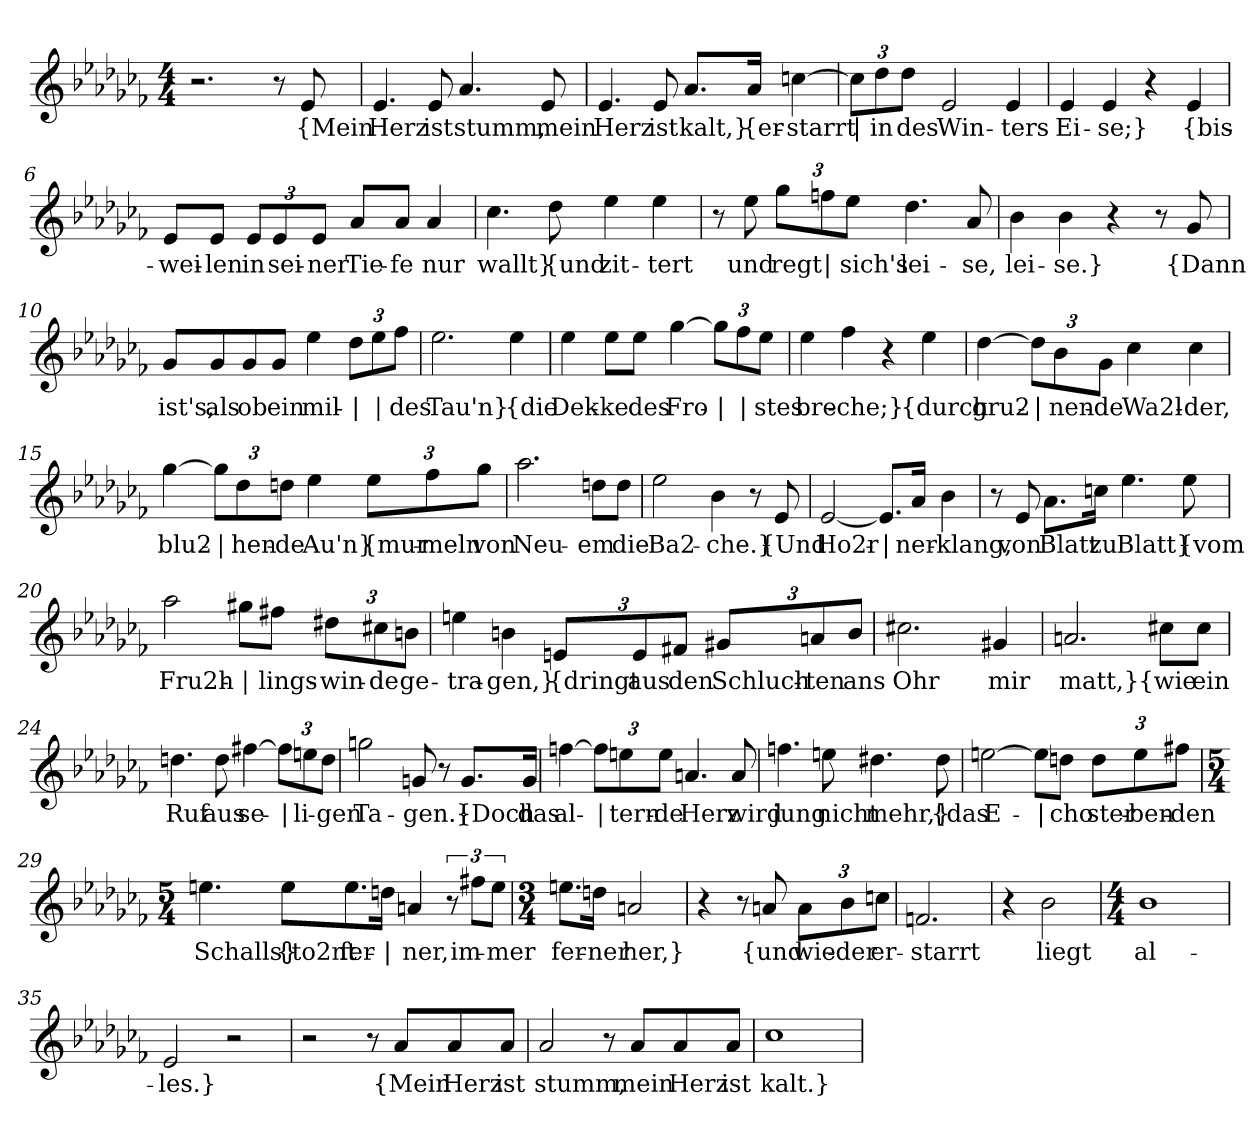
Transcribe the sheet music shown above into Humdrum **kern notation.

**kern	**text
*part1	*part1
*staff1	*staff1
*clefG2	*
*k[b-e-a-d-g-c-f-]	*
*M4/4	*
=1	=1
2.r	.
8r	.
!	!LO:LY:b
8e-/	{Mein
=2	=2
!	!LO:LY:b
4.e-/	Herz
!	!LO:LY:b
8e-/	ist
!	!LO:LY:b
4.a-/	stumm,
!	!LO:LY:b
8e-/	mein
=3	=3
!	!LO:LY:b
4.e-/	Herz
!	!LO:LY:b
8e-/	ist
!	!LO:LY:b
8.a-/L	kalt,}
!	!LO:LY:b
16a-/Jk	{er-
!	!LO:LY:b
[4ccn\	-starrt
=4	=4
*Xbrackettup	*
!	!LO:LY:b
12cc\L]	|
!	!LO:LY:b
12dd-\	in
!	!LO:LY:b
12dd-\J	des
!	!LO:LY:b
2e-/	Win-
!	!LO:LY:b
4e-/	-ters
!!LO:LB:g=z
=5	=5
!	!LO:LY:b
4e-/	Ei-
!	!LO:LY:b
4e-/	-se;}
4r	.
!	!LO:LY:b
4e-/	{bis-
=6	=6
!	!LO:LY:b
8e-/L	-wei-
!	!LO:LY:b
8e-/J	-len
!	!LO:LY:b
12e-/L	in
!	!LO:LY:b
12e-/	sei-
!	!LO:LY:b
12e-/J	-ner
!	!LO:LY:b
8a-/L	Tie-
!	!LO:LY:b
8a-/J	-fe
!	!LO:LY:b
4a-/	nur
=7	=7
!	!LO:LY:b
4.cc-\	wallt}
!	!LO:LY:b
8dd-\	{und
!	!LO:LY:b
4ee-\	zit-
!	!LO:LY:b
4ee-\	-tert
!!LO:LB:g=z
=8	=8
8r	.
!	!LO:LY:b
8ee-\	und
!	!LO:LY:b
12gg-\L	regt
!	!LO:LY:b
12ffn\	|
!	!LO:LY:b
12ee-\J	sich's
!	!LO:LY:b
4.dd-\	lei-
!	!LO:LY:b
8a-/	-se,
=9	=9
!	!LO:LY:b
4b-\	lei-
!	!LO:LY:b
4b-\	-se.}
4r	.
8r	.
!	!LO:LY:b
8g-/	{Dann
=10	=10
!	!LO:LY:b
8g-/L	ist's,
!	!LO:LY:b
8g-/	als
!	!LO:LY:b
8g-/	ob
!	!LO:LY:b
8g-/J	ein
!	!LO:LY:b
4ee-\	mil-
!	!LO:LY:b
12dd-\L	|
!	!LO:LY:b
12ee-\	|
!	!LO:LY:b
12ff-\J	-des
=11	=11
!	!LO:LY:b
2.ee-\	Tau'n}
!	!LO:LY:b
4ee-\	{die
!!LO:LB:g=z
=12	=12
!	!LO:LY:b
4ee-\	Dek-
!	!LO:LY:b
8ee-\L	-ke
!	!LO:LY:b
8ee-\J	des
!	!LO:LY:b
[4gg-\	Fro-
!	!LO:LY:b
12gg-\L]	|
!	!LO:LY:b
12ff-\	|
!	!LO:LY:b
12ee-\J	-stes
=13	=13
!	!LO:LY:b
4ee-\	bre-
!	!LO:LY:b
4ff-\	-che;}
4r	.
!	!LO:LY:b
4ee-\	{durch
=14	=14
!	!LO:LY:b
[4dd-\	gru2-
!	!LO:LY:b
12dd-\L]	|
!	!LO:LY:b
12b-\	-nen-
!	!LO:LY:b
12g-\J	-de
!	!LO:LY:b
4cc-\	Wa2l-
!	!LO:LY:b
4cc-\	-der,
!!LO:LB:g=z
=15	=15
!	!LO:LY:b
[4gg-\	blu2-
!	!LO:LY:b
12gg-\L]	|
!	!LO:LY:b
12dd-\	-hen-
!	!LO:LY:b
12ddn\J	-de
!	!LO:LY:b
4ee-\	Au'n}
!	!LO:LY:b
12ee-\L	{mur-
!	!LO:LY:b
12ff-\	-meln
!	!LO:LY:b
12gg-\J	von
=16	=16
!	!LO:LY:b
2.aa-\	Neu-
!	!LO:LY:b
8ddn\L	-em
!	!LO:LY:b
8dd\J	die
=17	=17
!	!LO:LY:b
2ee-\	Ba2-
!	!LO:LY:b
4b-\	-che.}
8r	.
!	!LO:LY:b
8e-/	{Und
=18	=18
!	!LO:LY:b
[2e-/	Ho2r-
!	!LO:LY:b
8.e-/L]	|
!	!LO:LY:b
16a-/Jk	-ner-
!	!LO:LY:b
4b-\	klang,
!!LO:LB:g=z
=19	=19
8r	.
!	!LO:LY:b
8e-/	von
!	!LO:LY:b
8.a-\L	Blatt
!	!LO:LY:b
16ccn\Jk	zu
!	!LO:LY:b
4.ee-\	Blatt}
!	!LO:LY:b
8ee-\	{vom
=20	=20
!	!LO:LY:b
2aa-\	Fru2h-
!	!LO:LY:b
8gg#X\L	|
!	!LO:LY:b
8ff#X\J	-lings-
!	!LO:LY:b
12dd#X\L	-win-
!	!LO:LY:b
12cc#X\	-de
!	!LO:LY:b
12bn\J	ge-
!!LO:LB:g=z
=21	=21
!	!LO:LY:b
4een\	-tra-
!	!LO:LY:b
4bn\	-gen,}
!	!LO:LY:b
12en/L	{dringt
!	!LO:LY:b
12e/	aus
!	!LO:LY:b
12f#X/J	den
!	!LO:LY:b
12g#X/L	Schluch-
!	!LO:LY:b
12an/	-ten
!	!LO:LY:b
12b/J	ans
=22	=22
!	!LO:LY:b
2.cc#X\	Ohr
!	!LO:LY:b
4g#X/	mir
=23	=23
!	!LO:LY:b
2.an/	matt,}
!	!LO:LY:b
8cc#X\L	{wie
!	!LO:LY:b
8cc#\J	ein
=24	=24
!	!LO:LY:b
4.ddn\	Ruf
!	!LO:LY:b
8dd\	aus
!	!LO:LY:b
[4ff#X\	se-
!	!LO:LY:b
12ff#\L]	|
!	!LO:LY:b
12een\	-li-
!	!LO:LY:b
12dd\J	-gen
!!LO:LB:g=z
=25	=25
!	!LO:LY:b
2ggn\	Ta-
!	!LO:LY:b
8gn/	-gen.}
8r	.
!	!LO:LY:b
8.g/L	{Doch
!	!LO:LY:b
16g/Jk	das
=26	=26
!	!LO:LY:b
[4ffn\	al-
!	!LO:LY:b
12ff\L]	|
!	!LO:LY:b
12een\	-tern-
!	!LO:LY:b
12ee\J	-de
!	!LO:LY:b
4.an/	Herz
!	!LO:LY:b
8a/	wird
=27	=27
!	!LO:LY:b
4.ffn\	jung
!	!LO:LY:b
8een\	nicht
!	!LO:LY:b
4.dd#X\	mehr,}
!	!LO:LY:b
8dd#\	{das
!!LO:LB:g=z
=28	=28
!	!LO:LY:b
[2een\	E-
!	!LO:LY:b
8ee\L]	|
!	!LO:LY:b
8ddn\J	-cho
!	!LO:LY:b
12dd\L	ster-
!	!LO:LY:b
12ee\	-ben-
!	!LO:LY:b
12ff#X\J	-den
=29	=29
*M5/4	*
!	!LO:LY:b
4.een\	Schalls}
!	!LO:LY:b
8ee\L	{to2nt
!	!LO:LY:b
8.ee\	fer-
!	!LO:LY:b
16ddn\Jk	|
!	!LO:LY:b
4an/	-ner,
*brackettup	*
12r	.
!	!LO:LY:b
12ff#X\L	im-
!	!LO:LY:b
12ee\J	-mer
=30	=30
*M3/4	*
!	!LO:LY:b
8.een\L	fer-
!	!LO:LY:b
16ddn\Jk	-ner
!	!LO:LY:b
2an/	her,}
!!LO:LB:g=z
=31	=31
4r	.
8r	.
!	!LO:LY:b
8an/	{und
*Xbrackettup	*
!	!LO:LY:b
12a\L	wie-
!	!LO:LY:b
12b-\	-der
!	!LO:LY:b
12ccn\J	er-
=32	=32
!	!LO:LY:b
2.fn/	-starrt
=33	=33
4r	.
!	!LO:LY:b
2b-\	liegt
=34	=34
*M4/4	*
!	!LO:LY:b
1b-	al-
=35	=35
!	!LO:LY:b
2e-/	-les.}
2r	.
=36	=36
2r	.
8r	.
!	!LO:LY:b
8a-/L	{Mein
!	!LO:LY:b
8a-/	Herz
!	!LO:LY:b
8a-/J	ist
=37	=37
!	!LO:LY:b
2a-/	stumm,
8r	.
!	!LO:LY:b
8a-/L	mein
!	!LO:LY:b
8a-/	Herz
!	!LO:LY:b
8a-/J	ist
!!LO:PB:g=z
=38	=38
!	!LO:LY:b
1cc-	kalt.}
=	=
*-	*-
